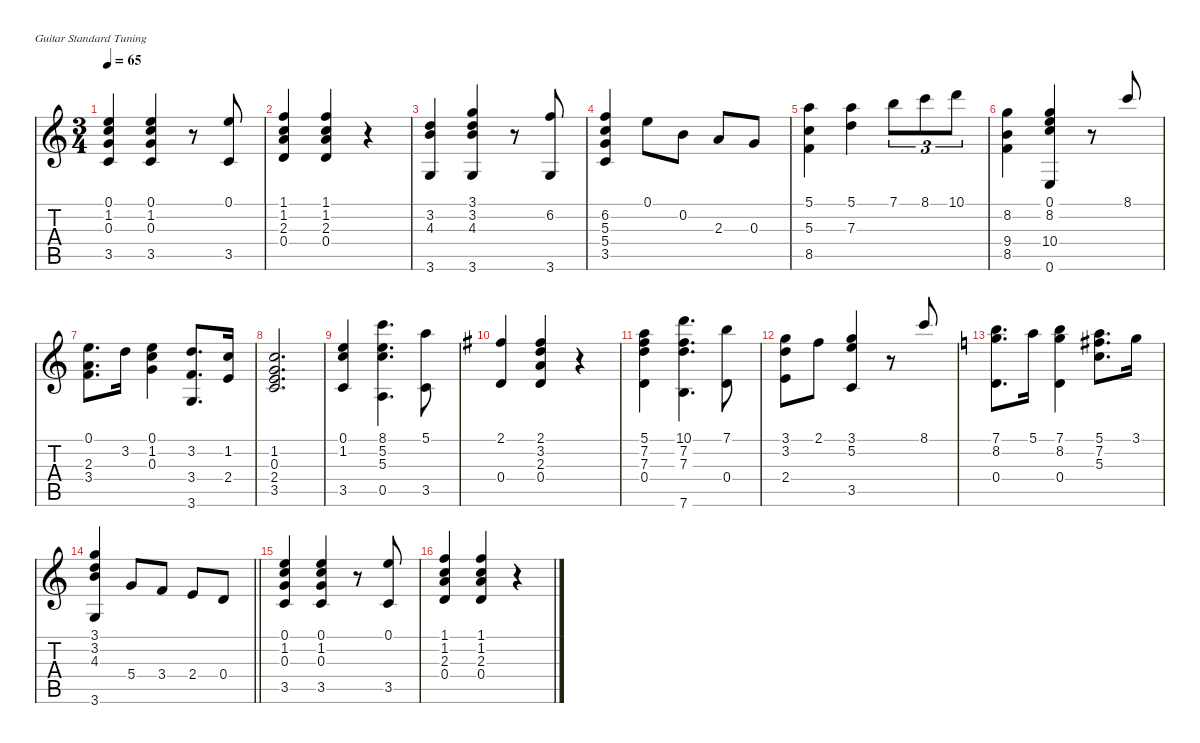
\defaultSystemsLayout 4
\hideDynamics
\bracketExtendMode nobrackets
\singleTrackTrackNamePolicy hidden
\multiTrackTrackNamePolicy hidden
\firstSystemTrackNameOrientation horizontal
\otherSystemsTrackNameOrientation horizontal
\extendBarLines
\chordDiagramsInScore
\track ("ギター - クラシック" "ギター - クラシック") {instrument acousticguitarnylon}
\staff {score tabs}
\tuning (E4 B3 G3 D3 A2 E2)
\ts (3 4)
\beaming (8 2 2 2)
\tempo 65
\clef g2
\ks c
(3.5 0.1 1.2 0.3).4{dy mf instrument acousticguitarnylon beam Up} (3.5 0.1 1.2 0.3).4{beam Up} r.8{beam Up} (3.5 0.1).8{beam Up} |
(1.2 2.3 0.4 1.1).4{beam Up} (1.2 2.3 0.4 1.1).4{beam Up} r.4{beam Up} |
(3.6 3.2 4.3).4{beam Up} (3.6 3.1 3.2 4.3).4{beam Up} r.8{beam Up} (3.6 6.2).8{beam Up} |
(6.2 5.3 5.4 3.5).4{beam Up} 0.1.8{beam Down} 0.2.8{beam Down} 2.3.8{beam Up} 0.3.8{beam Up} |
(5.1 5.3 8.5).4{beam Down} (5.1 7.3).4{beam Down} 7.1.8{tu (3 2) beam Down} 8.1.8{tu (3 2) beam Down} 10.1.8{tu (3 2) beam Down} |
(8.2 9.4 8.5).4{beam Down} (8.2 0.1 10.4 0.6).4{beam Up} r.8{beam Up} 8.1.8{beam Down} |
(0.1 2.3 3.4).8{d beam Down} 3.2.16{beam Down} (0.3 0.1 1.2).4{beam Down} (3.6 3.2 3.4).8{d beam Up} (1.2 2.4).16{beam Up} |
(3.5 1.2 0.3 2.4).2{d beam Up} |
\scale
1.07749 (3.5 0.1 1.2).4{beam Up} (0.5 8.1 5.2 5.3).4{d beam Down} (5.1 3.5).8{beam Down} |
\scale
1.23929
\ks g
(2.1{acc #} 0.4{acc forcenatural}).4{beam Up} (2.1{acc #} 3.2{acc forcenatural} 0.4{acc forcenatural} 2.3{acc forcenatural}).4{beam Up} r.4{beam Up} |
\scale
0.60989 (5.1{acc forcenatural} 7.2{acc #} 7.3{acc forcenatural} 0.4{acc forcenatural}).4{beam Down} (10.1{acc forcenatural} 7.2{acc #} 7.3{acc forcenatural} 7.6{acc forcenatural}).4{d beam Down} (7.1{acc forcenatural} 0.4{acc forcenatural}).8{beam Down} |
(3.1{acc forcenatural} 3.2{acc forcenatural} 2.4{acc forcenatural}).8{beam Down} 2.1{acc #}.8{beam Down} (3.1{acc forcenatural} 3.5{acc forcenatural} 5.2{acc forcenatural}).4{beam Up} r.8{beam Up} 8.1{acc forcenatural}.8{beam Down} |
\ks c
(7.1 8.2 0.4).8{d beam Down} 5.1.16{beam Down} (7.1 8.2 0.4).4{beam Down} (5.1 7.2{acc #} 5.3).8{d beam Down} 3.1.16{beam Down} |
\barLineRight lightlight
(3.6 3.1 3.2 4.3).4{beam Up} 5.4.8{beam Up} 3.4.8{beam Up} 2.4.8{beam Up} 0.4.8{beam Up} |
(3.5 0.1 1.2 0.3).4{beam Up} (3.5 0.1 1.2 0.3).4{beam Up} r.8{beam Up} (3.5 0.1).8{beam Up} |
(1.1 1.2 2.3 0.4).4{beam Up} (0.4 1.1 1.2 2.3).4{beam Up} r.4{beam Up}
